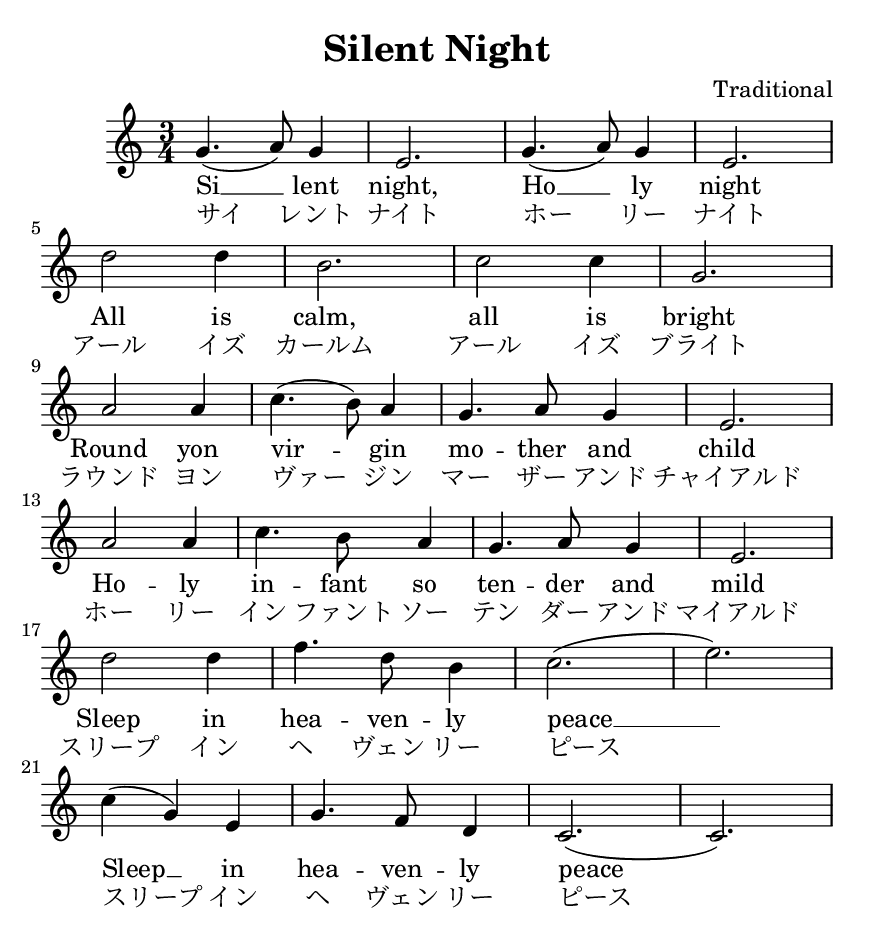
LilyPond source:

\version "2.14.2"
Notes = \transpose c c' {
    \key c \major
    \time 3/4

    g4.( a8) g4  | e2.          | g4.( a8) g4  | e2.   | \break
    d'2      d'4 | b2.          | c'2      c'4 | g2.   | \break
    a2       a4  | c'4.( b8) a4 | g4.   a8 g4  | e2.   | \break
    a2       a4  | c'4.  b8  a4 | g4.   a8 g4  | e2.   | \break
    d'2      d'4 | f'4.  d'8 b4 | c'2.(        | e'2.) | \break
    c'4( g)  e   | g4.   f8  d4 | c2.(         | c2.)
}
English = \lyricmode {
    \set associatedVoice = #"Notes"
    Si __ lent night, Ho __ ly night
    All is calm, all is bright
    Round yon vir -- gin mo -- ther and child
    Ho -- ly in -- fant so ten -- der and mild
    Sleep in hea -- ven -- ly peace __
    Sleep __ in hea -- ven -- ly peace
}
Katakana = \lyricmode {
    \set associatedVoice = #"Notes"
    サイ レント ナイト ホー リー ナイト
    アール イズ カールム アール イズ ブライト
    ラウンド ヨン ヴァー ジン マー ザー アンド チャイアルド
    ホー リー イン ファント ソー テン ダー アンド マイアルド
    スリープ イン ヘ ヴェン リー ピース
    スリープ イン ヘ ヴェン リー ピース
}


#(set-default-paper-size "a5")

\header {
  title = "Silent Night"
  composer = "Traditional"
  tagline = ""
}

\score {
  \new ChoirStaff <<
    \new Staff <<
      \clef "treble"
      \new Voice = "Notes"  { \Notes }
      \new Lyrics \lyricsto "Notes" { \English   }
      \new Lyrics \lyricsto "Notes" { \Katakana   }
    >>
  >>
}
